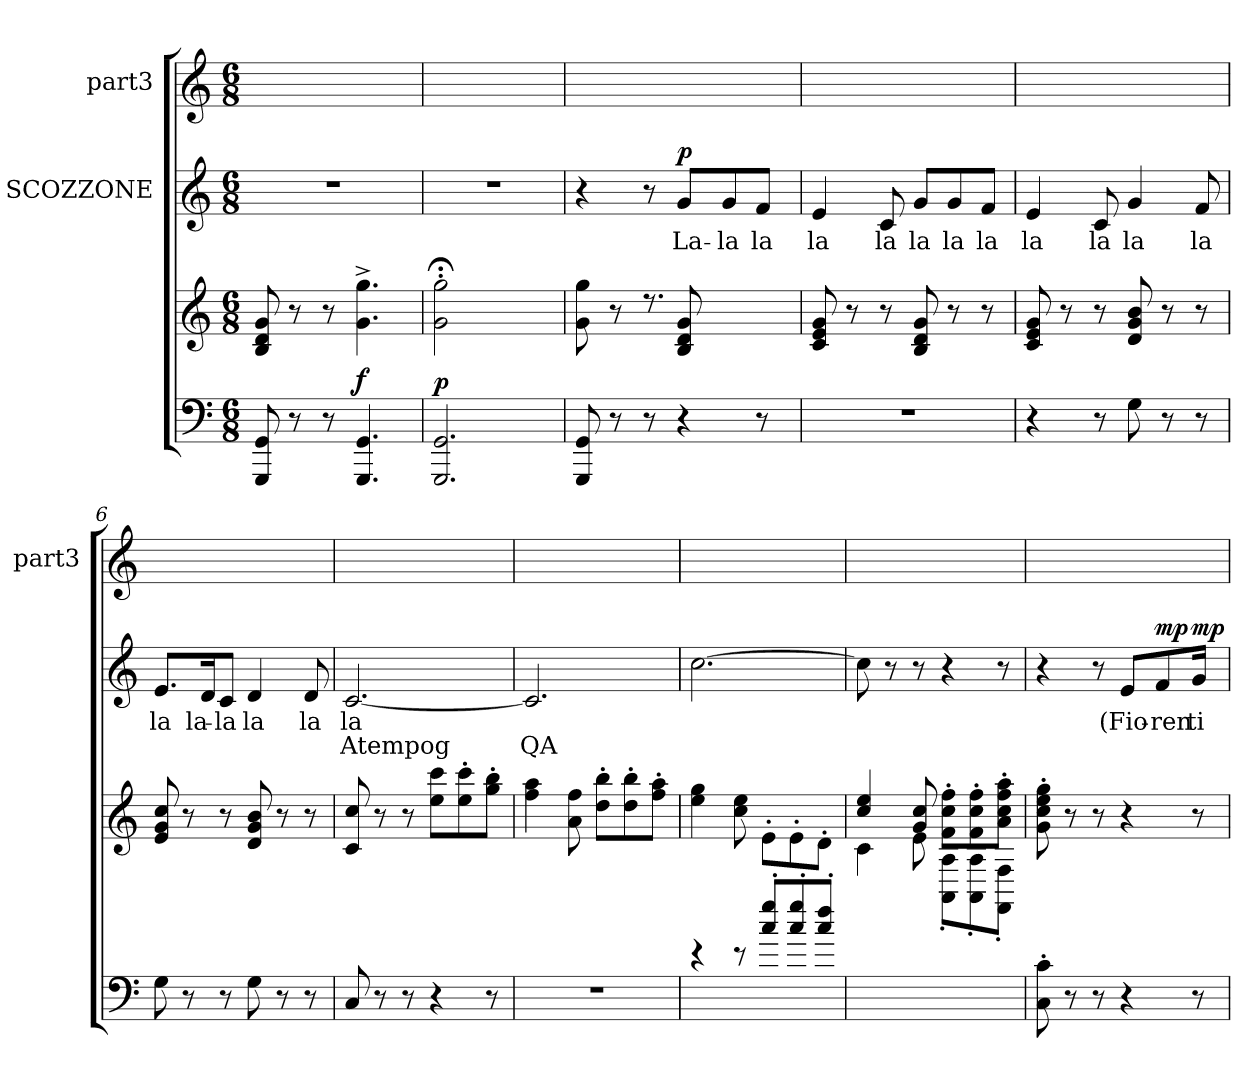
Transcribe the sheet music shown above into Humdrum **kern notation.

**kern	**kern	**dynam	**kern	**text	**text	**dynam	**kern
*part3	*part3	*part3	*part2	*part2	*part2	*part2	*part1
*staff4	*staff3	*staff3/4	*staff2	*staff2	*staff2	*staff2	*staff1
*	*	*	*I"SCOZZONE	*	*	*	*I"part3
*	*	*	*	*	*	*	*I'part3
*clefF4	*clefG2	*	*clefG2	*	*	*	*clefG2
*k[]	*k[]	*	*k[]	*	*	*	*k[]
*M6/8	*M6/8	*	*M6/8	*	*	*	*M6/8
=1	=1	=1	=1	=1	=1	=1	=1
8GGi/ 8GGGi/	8Bj/ 8dj/ 8gj/	.	2.r	.	.	.	2.ryy
8r	8r	.	.	.	.	.	.
8r	8r	.	.	.	.	.	.
!	!	!LO:DY:a=2	!	!	!	!	!
4.GGi/ 4.GGGi/	4.gj^<\ 4.ggj^<\	f	.	.	.	.	.
=2	=2	=2	=2	=2	=2	=2	=2
!	!	!LO:DY:a=2	!	!	!	!	!
2.GGi/ 2.GGGi/	2gj;'>'>\ 2ggj;'>'>\	p	2.r	.	.	.	2.ryy
.	4ryy	.	.	.	.	.	.
=3	=3	=3	=3	=3	=3	=3	=3
*	*^	*	*	*	*	*	*
8GGi/ 8GGGi/	8gj\ 8ggj\	8ryy	.	4r	.	.	.	2.ryy
8r	8r	8ryy	.	.	.	.	.	.
8r	8.r	8ryy	.	8r	.	.	.	.
!	!	!	!	!	!	!	!LO:DY:a	!
4r	.	8BZ/ 8gZ/ 8dZ/	.	8gj/L	La-	.	p	.
.	4ryy	.	.	.	.	.	.	.
.	.	4ryy	.	8gj/	la	.	.	.
8r	.	.	.	8fj/J	la	.	.	.
.	16ryy	.	.	.	.	.	.	.
*	*v	*v	*	*	*	*	*	*
=4	=4	=4	=4	=4	=4	=4	=4
2.r	8gj/ 8ej/ 8cj/	.	4ej/	la	.	.	2.ryy
.	8r	.	.	.	.	.	.
.	8r	.	8cj/	la	.	.	.
.	8Bj/ 8gj/ 8dj/	.	8gj/L	la	.	.	.
.	8r	.	8gj/	la	.	.	.
.	8r	.	8fj/J	la	.	.	.
=5	=5	=5	=5	=5	=5	=5	=5
4r	8gj/ 8ej/ 8cj/	.	4ej/	la	.	.	2.ryy
.	8r	.	.	.	.	.	.
8r	8r	.	8cj/	la	.	.	.
8Gi\	8bj/ 8gj/ 8dj/	.	4gj/	la	.	.	.
8r	8r	.	.	.	.	.	.
8r	8r	.	8fj/	la	.	.	.
!!LO:LB:g=z
=6	=6	=6	=6	=6	=6	=6	=6
8Gi\	8ccj/ 8gj/ 8ej/	.	8.ej/L	la	.	.	2.ryy
8r	8r	.	.	.	.	.	.
.	.	.	16dj/K	la-	.	.	.
8r	8r	.	8cj/J	la	.	.	.
8Gi\	8bj/ 8gj/ 8dj/	.	4dj/	la	.	.	.
8r	8r	.	.	.	.	.	.
8r	8r	.	8dj/	la	.	.	.
=7	=7	=7	=7	=7	=7	=7	=7
8Ci/	8ccj/ 8cj/	.	[2.cj/	la	Atempog	.	2.ryy
8r	8r	.	.	.	.	.	.
8r	8r	.	.	.	.	.	.
4r	8eej\ 8cccj\L	.	.	.	.	.	.
.	8eej'>\ 8cccj'>\	.	.	.	.	.	.
8r	8ggj'>\ 8bbj'>\J	.	.	.	.	.	.
=8	=8	=8	=8	=8	=8	=8	=8
2.r	4ffj\ 4aaj\	.	2.cj/]	.	QA	.	2.ryy
.	8aj\ 8ffj\	.	.	.	.	.	.
.	8ddj'>\ 8bbj'>\L	.	.	.	.	.	.
.	8ddj'>\ 8bbj'>\	.	.	.	.	.	.
.	8aaj'>\ 8ffj'>\J	.	.	.	.	.	.
=9	=9	=9	=9	=9	=9	=9	=9
*^	*	*	*	*	*	*	*
4r	2.ryy	4eej\ 4ggj\	.	[2.ccj\	.	.	.	2.ryy
8r	.	8ccj\ 8eej\	.	.	.	.	.	.
8ggi'>/ 8cci'>/L	.	8e'<j\L	.	.	.	.	.	.
8ggi'>/ 8cci'>/	.	8e'<j\	.	.	.	.	.	.
8cci'>/ 8ffi'>/J	.	8d'<j\J	.	.	.	.	.	.
*v	*v	*	*	*	*	*	*	*
=10	=10	=10	=10	=10	=10	=10	=10
*	*^	*	*	*	*	*	*
2.ryy	4ccj/ 4eej/	4ci\	.	8ccj\]	.	.	.	2.ryy
.	.	.	.	8r	.	.	.	.
.	8ccj/ 8gj/	8ei\	.	8r	.	.	.	.
.	8fj'>\ 8ccj'>\ 8ffj'>\L	8AAi'>\ 8Ai'>\L	.	4r	.	.	.	.
.	8fj'>\ 8ccj'>\ 8ffj'>\	8AAi'>\ 8Ai'>\	.	.	.	.	.	.
.	8aj'>\ 8ccj'>\ 8ffj'>\ 8aaj'>\J	8FFi'>\ 8Fi'>\J	.	8r	.	.	.	.
*	*v	*v	*	*	*	*	*	*
=11	=11	=11	=11	=11	=11	=11	=11
8Ci'>\ 8ci'>\	8gj'>\ 8ccj'>\ 8eej'>\ 8ggj'>\	.	4r	.	.	.	2.ryy
8r	8r	.	.	.	.	.	.
8r	8r	.	8r	.	.	.	.
4r	4r	.	8ej/L	(Fio-	.	.	.
!	!	!	!	!	!	!LO:DY:a	!
.	.	.	8fj/	ren	.	mp	.
!	!	!	!	!	!	!LO:DY:a	!
8r	8r	.	16gj/Jk	ti-	.	mp	.
.	.	.	16ryy	.	.	.	.
=	=	=	=	=	=	=	=
*-	*-	*-	*-	*-	*-	*-	*-
